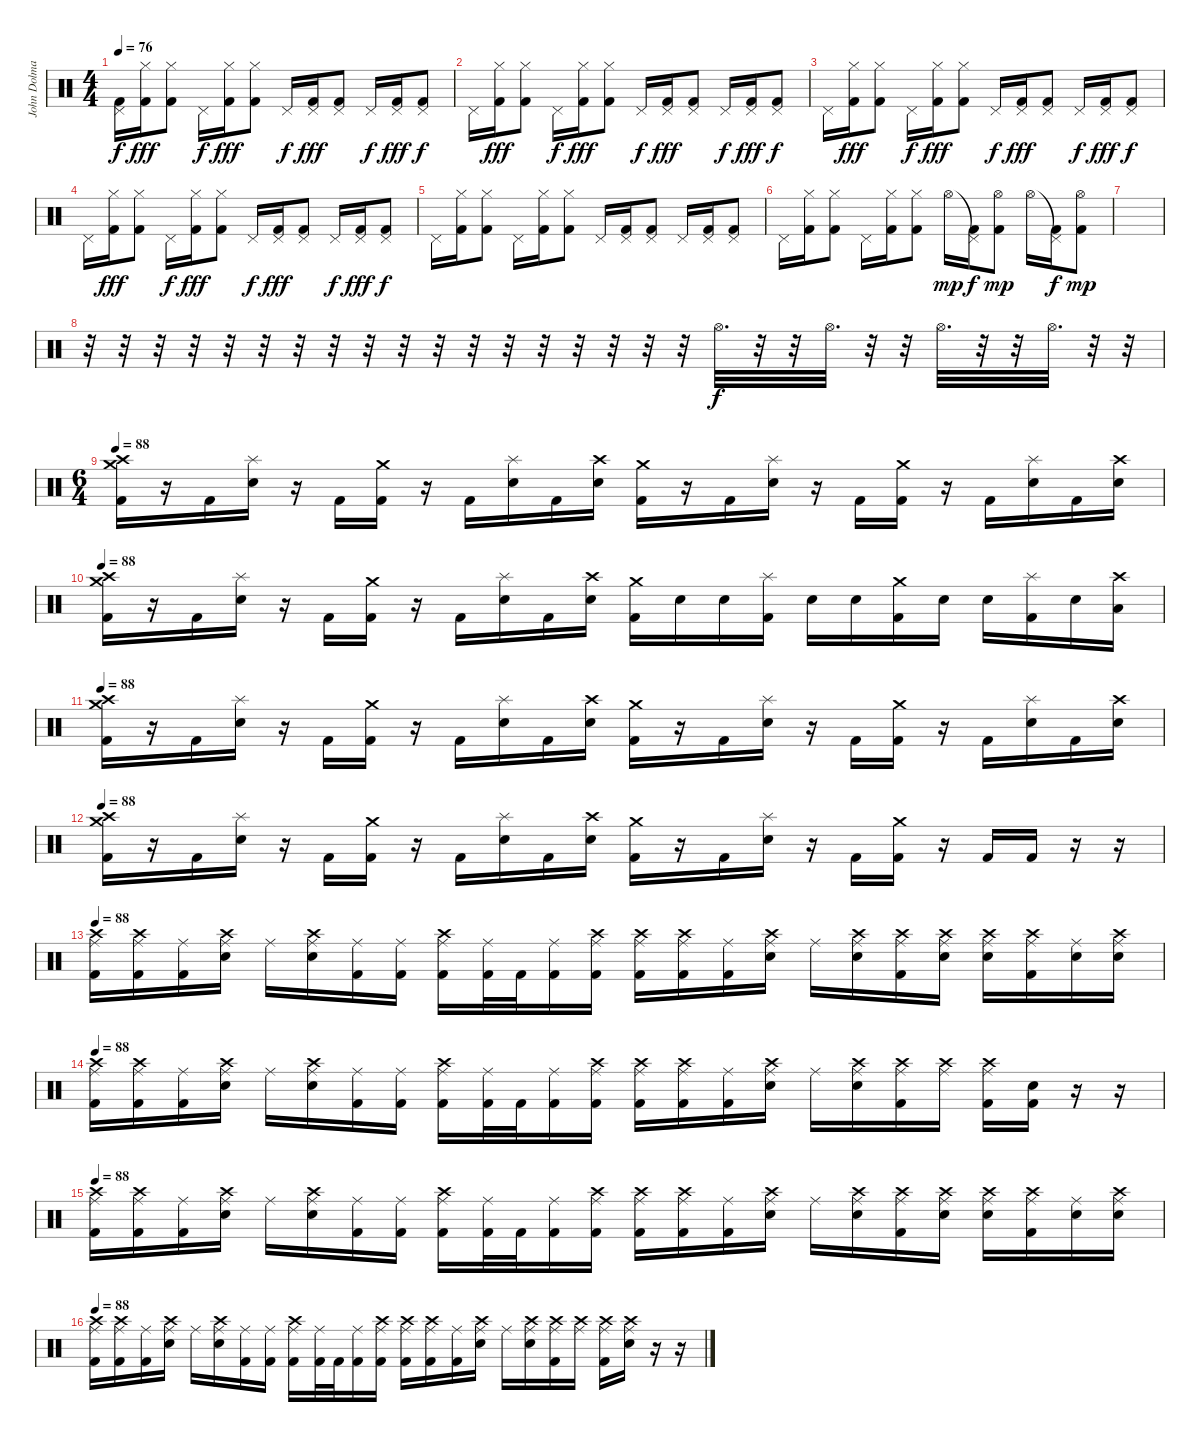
\track ("John Dolmayan" "John Dolma") {instrument percussion}
\staff {score}
\articulation defaults
\ts (4 4)
\tempo 76
\clef neutral
\ks c
("Pedal Hi-Hat (hit)"{t} "Kick (hit) 2"{t}).16{dy f} ("Hi-Hat (closed)" "Kick (hit) 2").16{dy fff} ("Hi-Hat (closed)" "Kick (hit) 2").8 "Pedal Hi-Hat (hit)".16{dy f} ("Hi-Hat (closed)" "Kick (hit) 2").16{dy fff} ("Hi-Hat (closed)" "Kick (hit) 2").8 "Pedal Hi-Hat (hit)".16{dy f} ("Pedal Hi-Hat (hit)" "Kick (hit) 2").16{dy fff} ("Pedal Hi-Hat (hit)" "Kick (hit) 2").8 "Pedal Hi-Hat (hit)".16{dy f} ("Pedal Hi-Hat (hit)" "Kick (hit) 2").16{dy fff} ("Pedal Hi-Hat (hit)" "Kick (hit) 2").8{dy f} |
"Pedal Hi-Hat (hit)".16 ("Hi-Hat (closed)" "Kick (hit) 2").16{dy fff} ("Hi-Hat (closed)" "Kick (hit) 2").8 "Pedal Hi-Hat (hit)".16{dy f} ("Hi-Hat (closed)" "Kick (hit) 2").16{dy fff} ("Hi-Hat (closed)" "Kick (hit) 2").8 "Pedal Hi-Hat (hit)".16{dy f} ("Pedal Hi-Hat (hit)" "Kick (hit) 2").16{dy fff} ("Pedal Hi-Hat (hit)" "Kick (hit) 2").8 "Pedal Hi-Hat (hit)".16{dy f} ("Pedal Hi-Hat (hit)" "Kick (hit) 2").16{dy fff} ("Pedal Hi-Hat (hit)" "Kick (hit) 2").8{dy f} |
"Pedal Hi-Hat (hit)".16 ("Hi-Hat (closed)" "Kick (hit) 2").16{dy fff} ("Hi-Hat (closed)" "Kick (hit) 2").8 "Pedal Hi-Hat (hit)".16{dy f} ("Hi-Hat (closed)" "Kick (hit) 2").16{dy fff} ("Hi-Hat (closed)" "Kick (hit) 2").8 "Pedal Hi-Hat (hit)".16{dy f} ("Pedal Hi-Hat (hit)" "Kick (hit) 2").16{dy fff} ("Pedal Hi-Hat (hit)" "Kick (hit) 2").8 "Pedal Hi-Hat (hit)".16{dy f} ("Pedal Hi-Hat (hit)" "Kick (hit) 2").16{dy fff} ("Pedal Hi-Hat (hit)" "Kick (hit) 2").8{dy f} |
"Pedal Hi-Hat (hit)".16 ("Hi-Hat (closed)" "Kick (hit) 2").16{dy fff} ("Hi-Hat (closed)" "Kick (hit) 2").8 "Pedal Hi-Hat (hit)".16{dy f} ("Hi-Hat (closed)" "Kick (hit) 2").16{dy fff} ("Hi-Hat (closed)" "Kick (hit) 2").8 "Pedal Hi-Hat (hit)".16{dy f} ("Pedal Hi-Hat (hit)" "Kick (hit) 2").16{dy fff} ("Pedal Hi-Hat (hit)" "Kick (hit) 2").8 "Pedal Hi-Hat (hit)".16{dy f} ("Pedal Hi-Hat (hit)" "Kick (hit) 2").16{dy fff} ("Pedal Hi-Hat (hit)" "Kick (hit) 2").8{dy f} |
"Pedal Hi-Hat (hit)".16 ("Hi-Hat (closed)" "Kick (hit) 2").16 ("Hi-Hat (closed)" "Kick (hit) 2").8 "Pedal Hi-Hat (hit)".16 ("Hi-Hat (closed)" "Kick (hit) 2").16 ("Hi-Hat (closed)" "Kick (hit) 2").8 "Pedal Hi-Hat (hit)".16 ("Pedal Hi-Hat (hit)" "Kick (hit) 2").16 ("Pedal Hi-Hat (hit)" "Kick (hit) 2").8 "Pedal Hi-Hat (hit)".16 ("Pedal Hi-Hat (hit)" "Kick (hit) 2").16 ("Pedal Hi-Hat (hit)" "Kick (hit) 2").8 |
"Pedal Hi-Hat (hit)".16 ("Hi-Hat (closed)" "Kick (hit) 2").16 ("Hi-Hat (closed)" "Kick (hit) 2").8 "Pedal Hi-Hat (hit)".16 ("Hi-Hat (closed)" "Kick (hit) 2").16 ("Hi-Hat (closed)" "Kick (hit) 2").8 "Hi-Hat (open)".16{dy mp} ("Pedal Hi-Hat (hit)"{t} "Kick (hit) 2").16{dy f} ("Hi-Hat (open)" "Kick (hit) 2").8{dy mp} "Hi-Hat (open)".16 ("Pedal Hi-Hat (hit)"{t} "Kick (hit) 2").16{dy f} ("Hi-Hat (open)" "Kick (hit) 2").8{dy mp} |
|
r.32 r.32 r.32 r.32 r.32 r.32 r.32 r.32 r.32 r.32 r.32 r.32 r.32 r.32 r.32 r.32 r.32 r.32 "Hi-Hat (open)".32{d dy f} r.32 r.32 "Hi-Hat (open)".32{d} r.32 r.32 "Hi-Hat (open)".32{d} r.32 r.32 "Hi-Hat (open)".32{d} r.32 r.32 |
\ts (6 4)
\tempo 88
("Crash medium (hit)" "Crash high (hit)" "Kick (hit) 2").16 r.16 "Kick (hit) 2".16 ("Splash (hit)" "Electric Snare (hit)").16 r.16 "Kick (hit) 2".16 ("Crash medium (hit)" "Kick (hit) 2").16 r.16 "Kick (hit) 2".16 ("Splash (hit)" "Electric Snare (hit)").16 "Kick (hit) 2".16 ("Crash high (hit)" "Electric Snare (hit)").16 ("Crash medium (hit)" "Kick (hit) 2").16 r.16 "Kick (hit) 2".16 ("Splash (hit)" "Electric Snare (hit)").16 r.16 "Kick (hit) 2".16 ("Crash medium (hit)" "Kick (hit) 2").16 r.16 "Kick (hit) 2".16 ("Splash (hit)" "Electric Snare (hit)").16 "Kick (hit) 2".16 ("Crash high (hit)" "Electric Snare (hit)").16 |
\tempo 88
("Crash medium (hit)" "Crash high (hit)" "Kick (hit) 2").16 r.16 "Kick (hit) 2".16 ("Splash (hit)" "Electric Snare (hit)").16 r.16 "Kick (hit) 2".16 ("Crash medium (hit)" "Kick (hit) 2").16 r.16 "Kick (hit) 2".16 ("Splash (hit)" "Electric Snare (hit)").16 "Kick (hit) 2".16 ("Crash high (hit)" "Electric Snare (hit)").16 ("Crash medium (hit)" "Kick (hit) 2").16 "Electric Snare (hit)".16 "Electric Snare (hit)".16 ("Splash (hit)" "Kick (hit) 2").16 "Electric Snare (hit)".16 "Electric Snare (hit)".16 ("Crash medium (hit)" "Kick (hit) 2").16 "Electric Snare (hit)".16 "Electric Snare (hit)".16 ("Splash (hit)" "Kick (hit) 2").16 "Electric Snare (hit)".16 ("Crash high (hit)" "Low Floor Tom (hit)").16 |
\tempo 88
("Crash medium (hit)" "Crash high (hit)" "Kick (hit) 2").16 r.16 "Kick (hit) 2".16 ("Splash (hit)" "Electric Snare (hit)").16 r.16 "Kick (hit) 2".16 ("Crash medium (hit)" "Kick (hit) 2").16 r.16 "Kick (hit) 2".16 ("Splash (hit)" "Electric Snare (hit)").16 "Kick (hit) 2".16 ("Crash high (hit)" "Electric Snare (hit)").16 ("Crash medium (hit)" "Kick (hit) 2").16 r.16 "Kick (hit) 2".16 ("Splash (hit)" "Electric Snare (hit)").16 r.16 "Kick (hit) 2".16 ("Crash medium (hit)" "Kick (hit) 2").16 r.16 "Kick (hit) 2".16 ("Splash (hit)" "Electric Snare (hit)").16 "Kick (hit) 2".16 ("Crash high (hit)" "Electric Snare (hit)").16 |
\tempo 88
("Crash medium (hit)" "Crash high (hit)" "Kick (hit) 2").16 r.16 "Kick (hit) 2".16 ("Splash (hit)" "Electric Snare (hit)").16 r.16 "Kick (hit) 2".16 ("Crash medium (hit)" "Kick (hit) 2").16 r.16 "Kick (hit) 2".16 ("Splash (hit)" "Electric Snare (hit)").16 "Kick (hit) 2".16 ("Crash high (hit)" "Electric Snare (hit)").16 ("Crash medium (hit)" "Kick (hit) 2").16 r.16 "Kick (hit) 2".16 ("Splash (hit)" "Electric Snare (hit)").16 r.16 "Kick (hit) 2".16 ("Crash medium (hit)" "Kick (hit) 2").16 r.16 "Kick (hit) 2".16 "Kick (hit) 2".16 r.16 r.16 |
\tempo 88
("Crash high (hit)" "Ride (middle)" "Kick (hit) 2").16 ("Crash high (hit)" "Ride (middle)" "Kick (hit) 2").16 ("Ride (middle)" "Kick (hit) 2").16 ("Crash high (hit)" "Ride (middle)" "Electric Snare (hit)").16 "Ride (middle)".16 ("Crash high (hit)" "Ride (middle)" "Electric Snare (hit)").16 ("Ride (middle)" "Kick (hit) 2").16 ("Ride (middle)" "Kick (hit) 2").16 ("Crash high (hit)" "Ride (middle)" "Kick (hit) 2").16 ("Ride (middle)" "Kick (hit) 2").32 "Kick (hit) 2".32 ("Ride (middle)" "Kick (hit) 2").16 ("Crash high (hit)" "Ride (middle)" "Kick (hit) 2").16 ("Crash high (hit)" "Ride (middle)" "Kick (hit) 2").16 ("Crash high (hit)" "Ride (middle)" "Kick (hit) 2").16 ("Ride (middle)" "Kick (hit) 2").16 ("Crash high (hit)" "Ride (middle)" "Electric Snare (hit)").16 "Ride (middle)".16 ("Crash high (hit)" "Ride (middle)" "Electric Snare (hit)").16 ("Crash high (hit)" "Ride (middle)" "Kick (hit) 2").16 ("Crash high (hit)" "Ride (middle)" "Electric Snare (hit)").16 ("Crash high (hit)" "Ride (middle)" "Electric Snare (hit)").16 ("Crash high (hit)" "Ride (middle)" "Kick (hit) 2").16 ("Ride (middle)" "Electric Snare (hit)").16 ("Crash high (hit)" "Ride (middle)" "Electric Snare (hit)").16 |
\tempo 88
("Crash high (hit)" "Ride (middle)" "Kick (hit) 2").16 ("Crash high (hit)" "Ride (middle)" "Kick (hit) 2").16 ("Ride (middle)" "Kick (hit) 2").16 ("Crash high (hit)" "Ride (middle)" "Electric Snare (hit)").16 "Ride (middle)".16 ("Crash high (hit)" "Ride (middle)" "Electric Snare (hit)").16 ("Ride (middle)" "Kick (hit) 2").16 ("Ride (middle)" "Kick (hit) 2").16 ("Crash high (hit)" "Ride (middle)" "Kick (hit) 2").16 ("Ride (middle)" "Kick (hit) 2").32 "Kick (hit) 2".32 ("Ride (middle)" "Kick (hit) 2").16 ("Crash high (hit)" "Ride (middle)" "Kick (hit) 2").16 ("Crash high (hit)" "Ride (middle)" "Kick (hit) 2").16 ("Crash high (hit)" "Ride (middle)" "Kick (hit) 2").16 ("Ride (middle)" "Kick (hit) 2").16 ("Crash high (hit)" "Ride (middle)" "Electric Snare (hit)").16 "Ride (middle)".16 ("Crash high (hit)" "Ride (middle)" "Electric Snare (hit)").16 ("Crash high (hit)" "Ride (middle)" "Kick (hit) 2").16 ("Crash high (hit)" "Ride (middle)").16 ("Crash high (hit)" "Ride (middle)" "Kick (hit) 2").16 ("Electric Snare (hit)" "Kick (hit) 2").16 r.16 r.16 |
\tempo 88
("Crash high (hit)" "Ride (middle)" "Kick (hit) 2").16 ("Crash high (hit)" "Ride (middle)" "Kick (hit) 2").16 ("Ride (middle)" "Kick (hit) 2").16 ("Crash high (hit)" "Ride (middle)" "Electric Snare (hit)").16 "Ride (middle)".16 ("Crash high (hit)" "Ride (middle)" "Electric Snare (hit)").16 ("Ride (middle)" "Kick (hit) 2").16 ("Ride (middle)" "Kick (hit) 2").16 ("Crash high (hit)" "Ride (middle)" "Kick (hit) 2").16 ("Ride (middle)" "Kick (hit) 2").32 "Kick (hit) 2".32 ("Ride (middle)" "Kick (hit) 2").16 ("Crash high (hit)" "Ride (middle)" "Kick (hit) 2").16 ("Crash high (hit)" "Ride (middle)" "Kick (hit) 2").16 ("Crash high (hit)" "Ride (middle)" "Kick (hit) 2").16 ("Ride (middle)" "Kick (hit) 2").16 ("Crash high (hit)" "Ride (middle)" "Electric Snare (hit)").16 "Ride (middle)".16 ("Crash high (hit)" "Ride (middle)" "Electric Snare (hit)").16 ("Crash high (hit)" "Ride (middle)" "Kick (hit) 2").16 ("Crash high (hit)" "Ride (middle)" "Electric Snare (hit)").16 ("Crash high (hit)" "Ride (middle)" "Electric Snare (hit)").16 ("Crash high (hit)" "Ride (middle)" "Kick (hit) 2").16 ("Ride (middle)" "Electric Snare (hit)").16 ("Crash high (hit)" "Ride (middle)" "Electric Snare (hit)").16 |
\tempo 88
("Crash high (hit)" "Ride (middle)" "Kick (hit) 2").16 ("Crash high (hit)" "Ride (middle)" "Kick (hit) 2").16 ("Ride (middle)" "Kick (hit) 2").16 ("Crash high (hit)" "Ride (middle)" "Electric Snare (hit)").16 "Ride (middle)".16 ("Crash high (hit)" "Ride (middle)" "Electric Snare (hit)").16 ("Ride (middle)" "Kick (hit) 2").16 ("Ride (middle)" "Kick (hit) 2").16 ("Crash high (hit)" "Ride (middle)" "Kick (hit) 2").16 ("Ride (middle)" "Kick (hit) 2").32 "Kick (hit) 2".32 ("Ride (middle)" "Kick (hit) 2").16 ("Crash high (hit)" "Ride (middle)" "Kick (hit) 2").16 ("Crash high (hit)" "Ride (middle)" "Kick (hit) 2").16 ("Crash high (hit)" "Ride (middle)" "Kick (hit) 2").16 ("Ride (middle)" "Kick (hit) 2").16 ("Crash high (hit)" "Ride (middle)" "Electric Snare (hit)").16 "Ride (middle)".16 ("Crash high (hit)" "Ride (middle)" "Electric Snare (hit)").16 ("Crash high (hit)" "Ride (middle)" "Kick (hit) 2").16 ("Crash high (hit)" "Ride (middle)").16 ("Crash high (hit)" "Ride (middle)" "Kick (hit) 2").16 ("Crash high (hit)" "Ride (middle)" "Electric Snare (hit)").16 r.16 r.16
